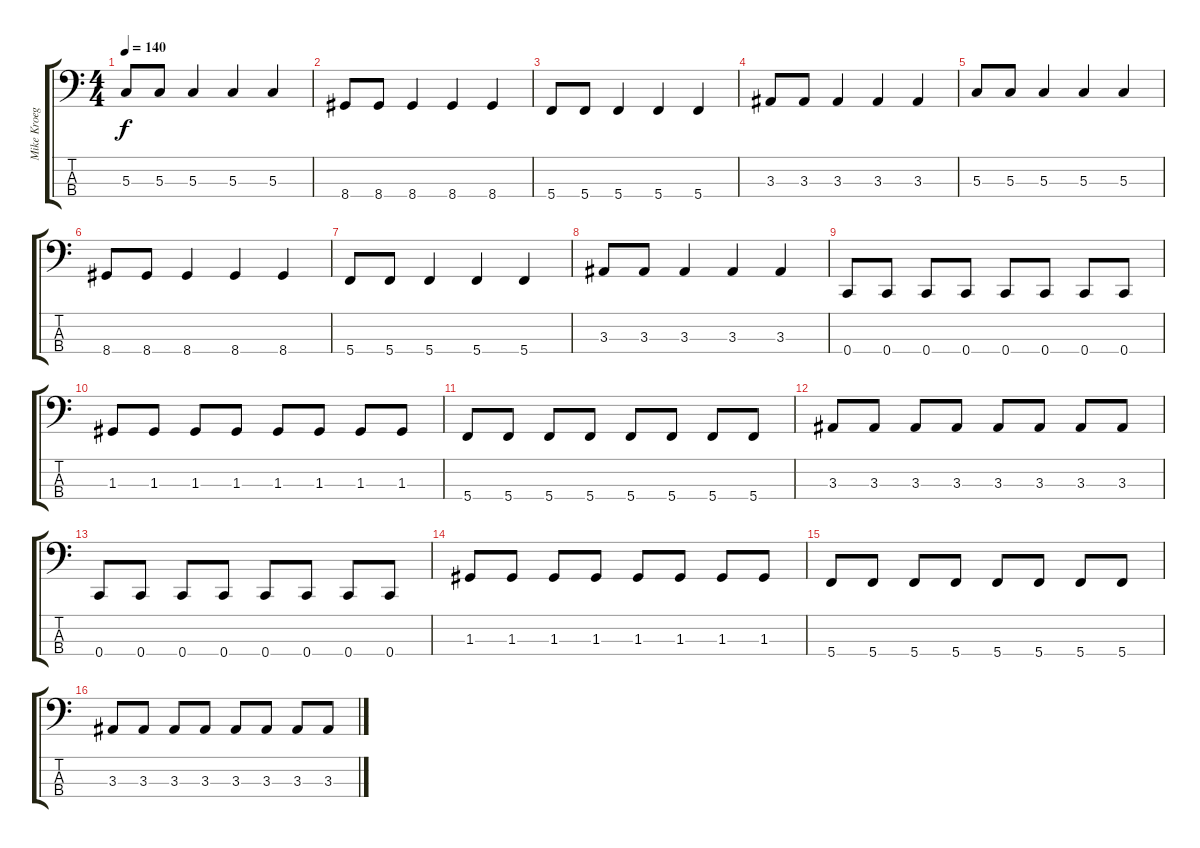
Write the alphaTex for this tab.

\track ("Mike Kroeger" "Mike Kroeg") {instrument electricbassfinger}
\staff {score tabs}
\tuning (F2 C2 G1 C1) {hide}
\ts (4 4)
\tempo 140
\clef f4
\ks c
5.3.8{dy f} 5.3.8 5.3.4 5.3.4 5.3.4 |
8.4.8 8.4.8 8.4.4 8.4.4 8.4.4 |
5.4.8 5.4.8 5.4.4 5.4.4 5.4.4 |
3.3.8 3.3.8 3.3.4 3.3.4 3.3.4 |
5.3.8 5.3.8 5.3.4 5.3.4 5.3.4 |
8.4.8 8.4.8 8.4.4 8.4.4 8.4.4 |
5.4.8 5.4.8 5.4.4 5.4.4 5.4.4 |
3.3.8 3.3.8 3.3.4 3.3.4 3.3.4 |
0.4.8 0.4.8 0.4.8 0.4.8 0.4.8 0.4.8 0.4.8 0.4.8 |
1.3.8 1.3.8 1.3.8 1.3.8 1.3.8 1.3.8 1.3.8 1.3.8 |
5.4.8 5.4.8 5.4.8 5.4.8 5.4.8 5.4.8 5.4.8 5.4.8 |
3.3.8 3.3.8 3.3.8 3.3.8 3.3.8 3.3.8 3.3.8 3.3.8 |
0.4.8 0.4.8 0.4.8 0.4.8 0.4.8 0.4.8 0.4.8 0.4.8 |
1.3.8 1.3.8 1.3.8 1.3.8 1.3.8 1.3.8 1.3.8 1.3.8 |
5.4.8 5.4.8 5.4.8 5.4.8 5.4.8 5.4.8 5.4.8 5.4.8 |
3.3.8 3.3.8 3.3.8 3.3.8 3.3.8 3.3.8 3.3.8 3.3.8
